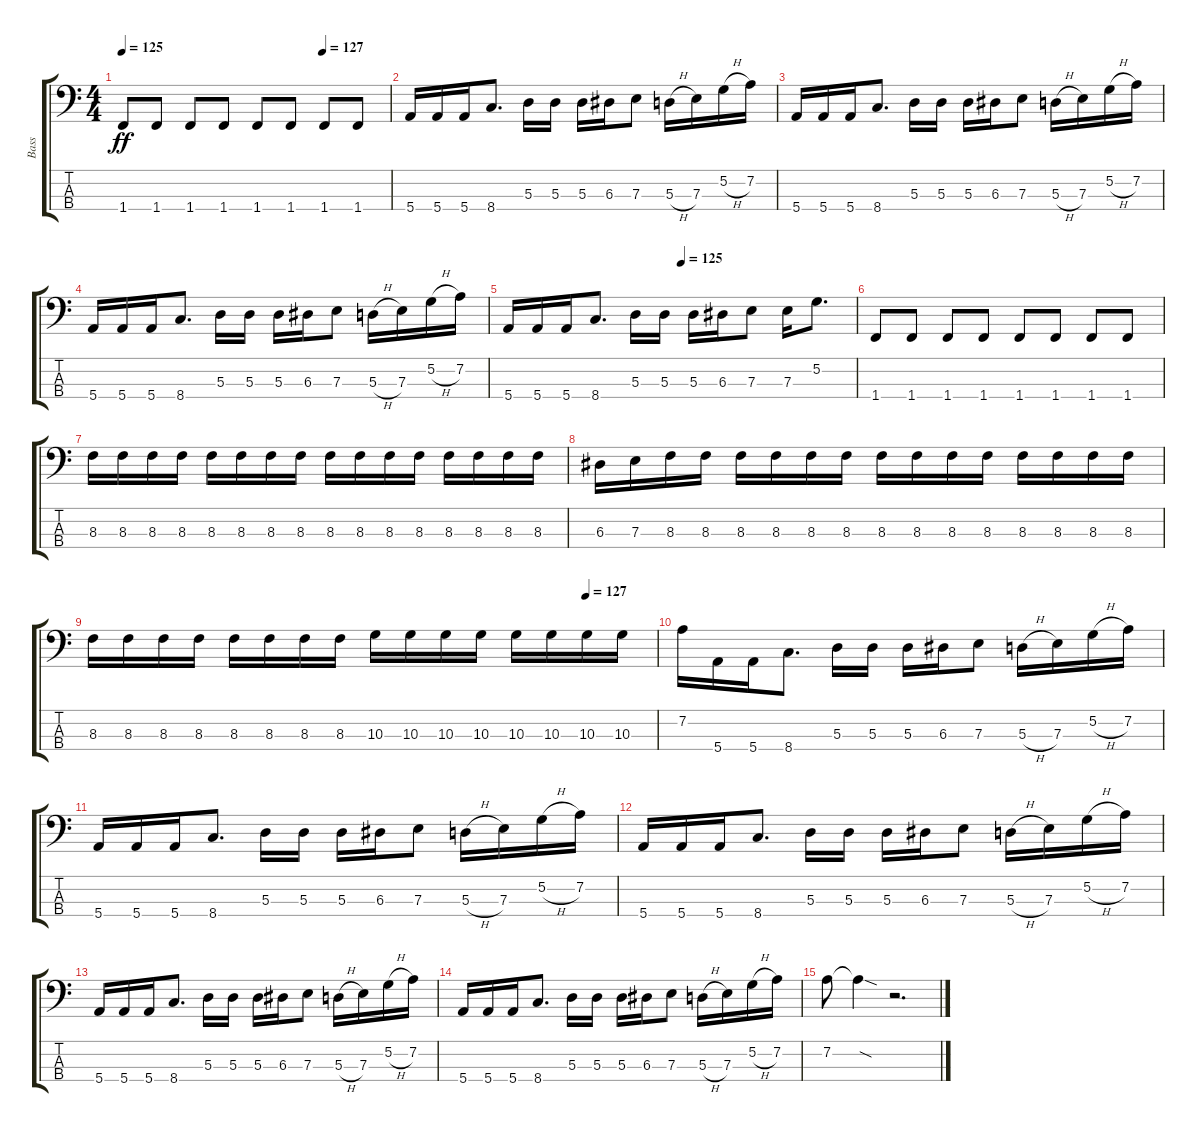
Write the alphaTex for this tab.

\track ("Bass" "Bass") {instrument electricbassfinger}
\staff {score tabs}
\tuning (G2 D2 A1 E1) {hide}
\ts (4 4)
\tempo 125
\tempo (127 0.75)
\clef f4
\ks c
1.4.8{dy ff} 1.4.8 1.4.8 1.4.8 1.4.8 1.4.8 1.4.8 1.4.8 |
5.4.16 5.4.16 5.4.16 8.4.8{d} 5.3.16 5.3.16 5.3.16 6.3.16 7.3.8 5.3{h}.16 7.3.16 5.2{h}.16 7.2.16 |
5.4.16 5.4.16 5.4.16 8.4.8{d} 5.3.16 5.3.16 5.3.16 6.3.16 7.3.8 5.3{h}.16 7.3.16 5.2{h}.16 7.2.16 |
5.4.16 5.4.16 5.4.16 8.4.8{d} 5.3.16 5.3.16 5.3.16 6.3.16 7.3.8 5.3{h}.16 7.3.16 5.2{h}.16 7.2.16 |
\tempo (125 0.5)
5.4.16 5.4.16 5.4.16 8.4.8{d} 5.3.16 5.3.16 5.3.16 6.3.16 7.3.8 7.3.16 5.2.8{d} |
1.4.8 1.4.8 1.4.8 1.4.8 1.4.8 1.4.8 1.4.8 1.4.8 |
8.3.16 8.3.16 8.3.16 8.3.16 8.3.16 8.3.16 8.3.16 8.3.16 8.3.16 8.3.16 8.3.16 8.3.16 8.3.16 8.3.16 8.3.16 8.3.16 |
6.3.16 7.3.16 8.3.16 8.3.16 8.3.16 8.3.16 8.3.16 8.3.16 8.3.16 8.3.16 8.3.16 8.3.16 8.3.16 8.3.16 8.3.16 8.3.16 |
\tempo (127 0.875)
8.3.16 8.3.16 8.3.16 8.3.16 8.3.16 8.3.16 8.3.16 8.3.16 10.3.16 10.3.16 10.3.16 10.3.16 10.3.16 10.3.16 10.3.16 10.3.16 |
7.2.16 5.4.16 5.4.16 8.4.8{d} 5.3.16 5.3.16 5.3.16 6.3.16 7.3.8 5.3{h}.16 7.3.16 5.2{h}.16 7.2.16 |
5.4.16 5.4.16 5.4.16 8.4.8{d} 5.3.16 5.3.16 5.3.16 6.3.16 7.3.8 5.3{h}.16 7.3.16 5.2{h}.16 7.2.16 |
5.4.16 5.4.16 5.4.16 8.4.8{d} 5.3.16 5.3.16 5.3.16 6.3.16 7.3.8 5.3{h}.16 7.3.16 5.2{h}.16 7.2.16 |
5.4.16 5.4.16 5.4.16 8.4.8{d} 5.3.16 5.3.16 5.3.16 6.3.16 7.3.8 5.3{h}.16 7.3.16 5.2{h}.16 7.2.16 |
5.4.16 5.4.16 5.4.16 8.4.8{d} 5.3.16 5.3.16 5.3.16 6.3.16 7.3.8 5.3{h}.16 7.3.16 5.2{h}.16 7.2.16 |
7.2.8 7.2{sod t}.4 r.2{d}
